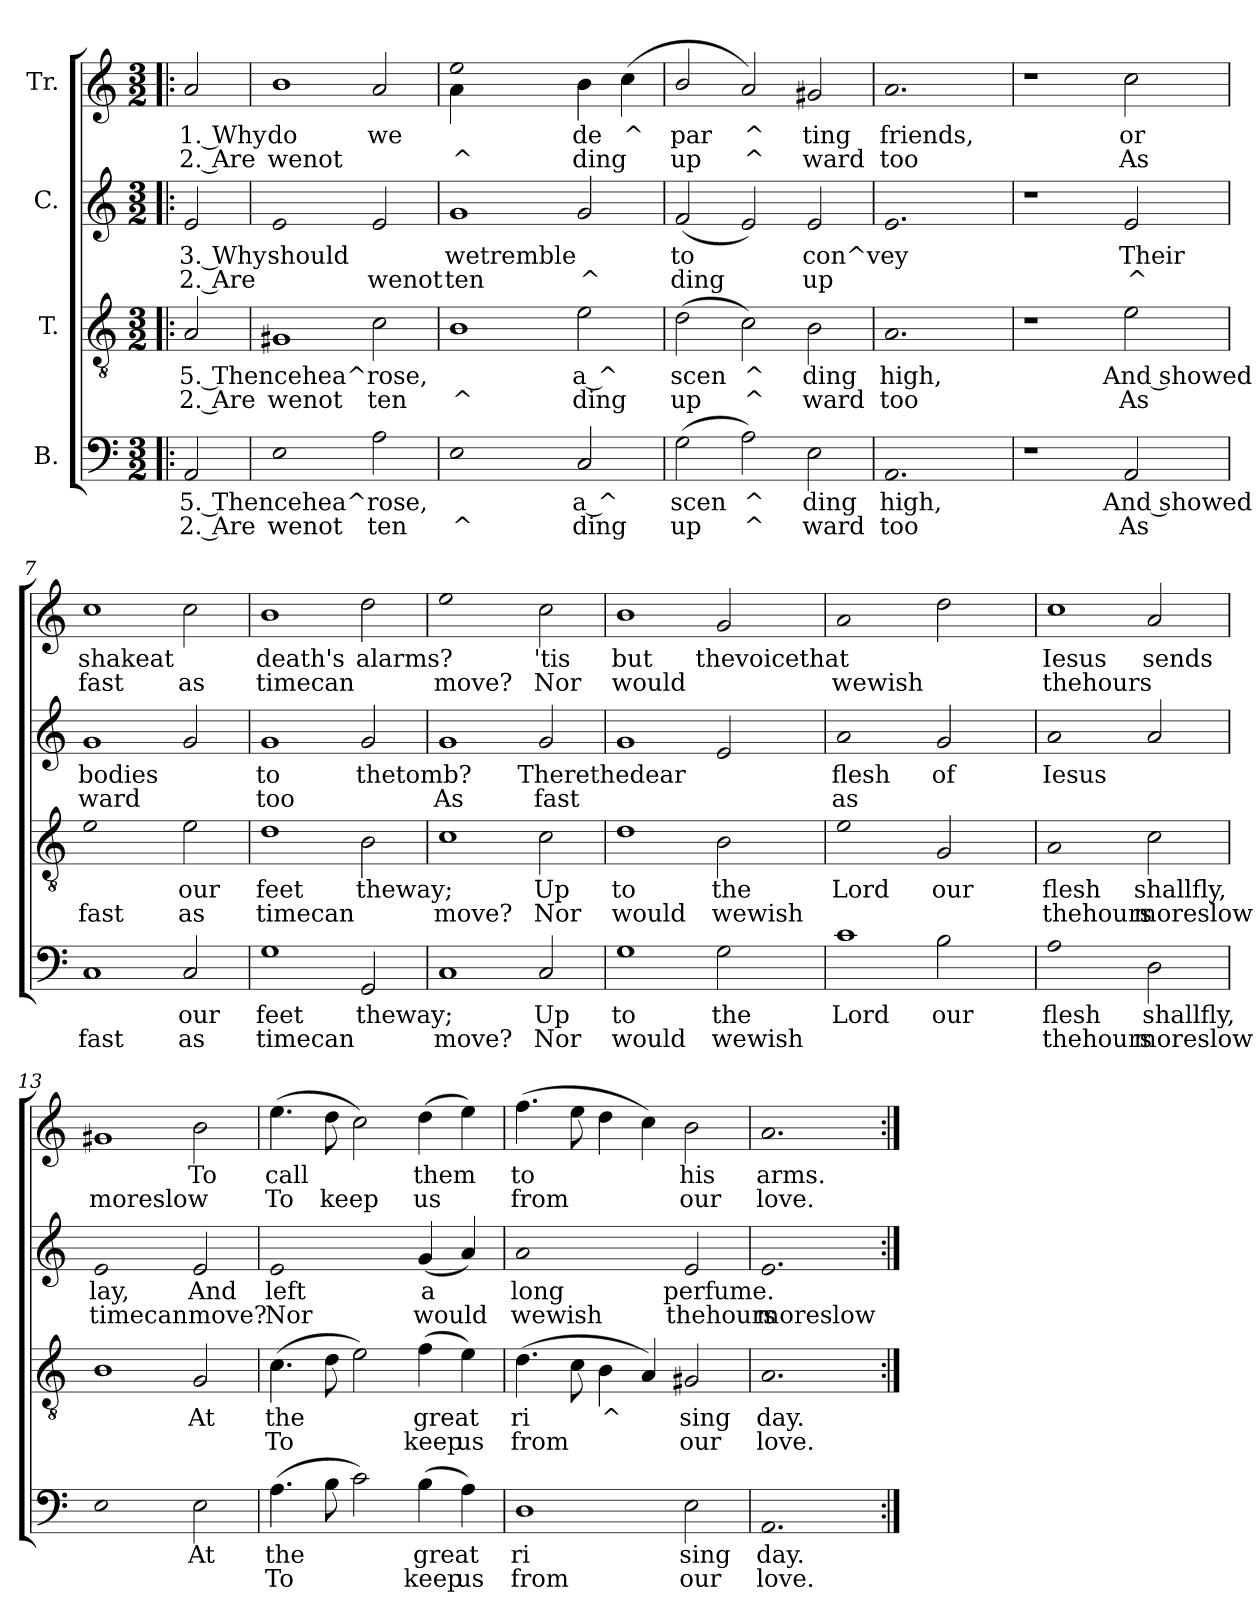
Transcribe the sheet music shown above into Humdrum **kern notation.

**kern	**text	**text	**kern	**text	**text	**kern	**text	**text	**kern	**text	**text
*part4	*part4	*part4	*part3	*part3	*part3	*part2	*part2	*part2	*part1	*part1	*part1
*staff4	*staff4	*staff4	*staff3	*staff3	*staff3	*staff2	*staff2	*staff2	*staff1	*staff1	*staff1
*I"B.	*	*	*I"T.	*	*	*I"C.	*	*	*I"Tr.	*	*
*clefF4	*	*	*clefGv2	*	*	*clefG2	*	*	*clefG2	*	*
*k[]	*	*	*k[]	*	*	*k[]	*	*	*k[]	*	*
*C:	*	*	*C:	*	*	*C:	*	*	*C:	*	*
*M3/2	*	*	*M3/2	*	*	*M3/2	*	*	*M3/2	*	*
=1!|:	=1!|:	=1!|:	=1!|:	=1!|:	=1!|:	=1!|:	=1!|:	=1!|:	=1!|:	=1!|:	=1!|:
!LO:N:head=open	!LO:LY:a:rj	!LO:LY:a:rj	!LO:N:head=open	!LO:LY:b:rj	!LO:LY:b:rj	!LO:N:head=open	!LO:LY:b:rj	!LO:LY:b:rj	!LO:N:head=open	!LO:LY:b:rj	!LO:LY:b:rj
2AA/	5. Thencehea^rose,	2. Are	2A/	5. Thencehea^rose,	2. Are	2e/	3. Why	2. Are	2a/	1. Why	2. Are
=2	=2	=2	=2	=2	=2	=2	=2	=2	=2	=2	=2
!LO:N:head=open	!	!LO:LY:a	!	!	!LO:LY:b	!LO:N:head=open	!LO:LY:b	!	!	!LO:LY:b	!LO:LY:b
1E	.	wenot	1G#X	.	wenot	1e	should	.	1b	do	wenot
!LO:N:head=open	!	!LO:LY:a	!	!	!LO:LY:b	!LO:N:head=open	!	!LO:LY:b	!LO:N:head=open	!LO:LY:b	!
2A\	.	ten	2c\	.	ten	2e/	.	wenot	2a/	we	.
=3	=3	=3	=3	=3	=3	=3	=3	=3	=3	=3	=3
*	*	*	*	*	*	*	*	*	*^	*	*
!LO:N:head=open	!	!LO:LY:a	!	!	!LO:LY:b	!	!LO:LY:b	!LO:LY:b	!LO:N:head=open	!LO:N:head=solid	!LO:LY:b	!LO:LY:b
!	!	!	!	!	!	!	!	!	!	!	!	!LO:LY:b:rj
1E	.	^	1B	.	^	1g	wetremble	ten	1ee	(<4a\	.	^
.	.	.	.	.	.	.	.	.	.	1ryy	.	.
!	!LO:LY:a	!LO:LY:a	!LO:N:head=open	!LO:LY:b	!LO:LY:b	!	!	!LO:LY:b	!LO:N:head=solid	!	!LO:LY:b	!LO:LY:b
2C/	a ^	ding	2e\	a ^	ding	2g/	.	^	4b<\	.	de	ding
!	!	!	!	!	!	!	!	!	!LO:N:head=solid	!	!LO:LY:b	!
.	.	.	.	.	.	.	.	.	(4cc\	4ryy	^	.
=4	=4	=4	=4	=4	=4	=4	=4	=4	=4	=4	=4	=4
!	!LO:LY:a	!LO:LY:a	!	!LO:LY:b	!LO:LY:b	!	!LO:LY:b	!LO:LY:b	!LO:N:head=open	!	!LO:LY:b	!LO:LY:b
*	*	*	*	*	*	*	*	*	*v	*v	*	*
(>2G\	scen	up	(>2d\	scen	up	(<2f/	to	ding	2b/	par	up
!LO:N:head=open	!LO:LY:a	!LO:LY:a	!	!LO:LY:b	!LO:LY:b	!LO:N:head=open	!	!	!LO:N:head=open	!LO:LY:b	!LO:LY:b
2A\)	^	^	2c\)	^	^	2e/)	.	.	2a/)	^	^
!LO:N:head=open	!LO:LY:a	!LO:LY:a	!LO:N:head=open	!LO:LY:b	!LO:LY:b	!LO:N:head=open	!LO:LY:b	!LO:LY:b	!	!LO:LY:b	!LO:LY:b
2E\	ding	ward	2B\	ding	ward	2e/	con^vey	up	2g#X</	ting	ward
=5	=5	=5	=5	=5	=5	=5	=5	=5	=5	=5	=5
!LO:N:head=open	!LO:LY:a	!LO:LY:a	!LO:N:head=open	!LO:LY:b	!LO:LY:b	!LO:N:head=open	!	!	!LO:N:head=open	!LO:LY:b	!LO:LY:b
1.AA	high,	too	1.A	high,	too	1.e	.	.	1.a	friends,	too
=6	=6	=6	=6	=6	=6	=6	=6	=6	=6	=6	=6
1r	.	.	1r	.	.	1r	.	.	1r	.	.
!LO:N:head=open	!LO:LY:a:rj	!LO:LY:a:rj	!LO:N:head=open	!LO:LY:b:rj	!LO:LY:b:rj	!LO:N:head=open	!LO:LY:b	!LO:LY:b	!	!LO:LY:b	!LO:LY:b
2AA/	And showed	As	2e\	And showed	As	2e/	Their	^	2cc\	or	As
=7	=7	=7	=7	=7	=7	=7	=7	=7	=7	=7	=7
!	!	!LO:LY:a:rj	!LO:N:head=open	!	!LO:LY:b:rj	!	!LO:LY:b	!LO:LY:b	!	!LO:LY:b	!LO:LY:b
1C	.	fast	1e	.	fast	1g	bodies	ward	1cc	shakeat	fast
!	!LO:LY:a	!LO:LY:a	!LO:N:head=open	!LO:LY:b	!LO:LY:b	!	!	!	!	!	!LO:LY:b
2C/	our	as	2e\	our	as	2g/	.	.	2cc\	.	as
=8	=8	=8	=8	=8	=8	=8	=8	=8	=8	=8	=8
!	!LO:LY:a	!LO:LY:a	!	!LO:LY:b	!LO:LY:b	!	!LO:LY:b:rj	!LO:LY:b:rj	!	!LO:LY:b	!LO:LY:b
1G	feet	timecan	1d	feet	timecan	1g	to	too	1b	death's	timecan
!	!LO:LY:a	!	!LO:N:head=open	!LO:LY:b	!	!	!LO:LY:b	!	!	!LO:LY:b	!
2GG/	theway;	.	2B\	theway;	.	2g/	thetomb?	.	2dd\	alarms?	.
=9	=9	=9	=9	=9	=9	=9	=9	=9	=9	=9	=9
!	!	!LO:LY:a	!	!	!LO:LY:b	!	!	!LO:LY:b	!LO:N:head=open	!	!LO:LY:b
1C	.	move?	1c	.	move?	1g	.	As	1ee	.	move?
!	!LO:LY:a	!LO:LY:a	!	!LO:LY:b	!LO:LY:b	!	!LO:LY:b	!LO:LY:b	!	!LO:LY:b	!LO:LY:b
2C/	Up	Nor	2c\	Up	Nor	2g/	Therethedear	fast	2cc\	'tis	Nor
=10	=10	=10	=10	=10	=10	=10	=10	=10	=10	=10	=10
!	!LO:LY:a	!LO:LY:a	!	!LO:LY:b	!LO:LY:b	!	!	!	!	!LO:LY:b	!LO:LY:b
1G	to	would	1d	to	would	1g	.	.	1b>	but	would
!	!LO:LY:a	!LO:LY:a	!LO:N:head=open	!LO:LY:b	!LO:LY:b	!LO:N:head=open	!	!	!	!LO:LY:b	!
2G\	the	wewish	2B\	the	wewish	2e/	.	.	2g/	thevoicethat	.
=11	=11	=11	=11	=11	=11	=11	=11	=11	=11	=11	=11
!	!LO:LY:a	!	!LO:N:head=open	!LO:LY:b	!	!LO:N:head=open	!LO:LY:b	!LO:LY:b	!LO:N:head=open	!	!LO:LY:b
1c	Lord	.	1e	Lord	.	1a	flesh	as	1a	.	wewish
!LO:N:head=open	!LO:LY:a	!	!	!LO:LY:b	!	!	!LO:LY:b	!	!	!	!
2B\	our	.	2G/	our	.	2g/	of	.	2dd\	.	.
=12	=12	=12	=12	=12	=12	=12	=12	=12	=12	=12	=12
!LO:N:head=open	!LO:LY:a	!LO:LY:a	!LO:N:head=open	!LO:LY:b	!LO:LY:b	!LO:N:head=open	!LO:LY:b	!	!	!LO:LY:b	!LO:LY:b
1A	flesh	thehours	1A	flesh	thehours	1a	Iesus	.	1cc	Iesus	thehours
!	!LO:LY:a	!LO:LY:a	!	!LO:LY:b	!LO:LY:b	!LO:N:head=open	!	!	!LO:N:head=open	!LO:LY:b	!
2D\	shallfly,	moreslow	2c\	shallfly,	moreslow	2a/	.	.	2a/	sends	.
=13	=13	=13	=13	=13	=13	=13	=13	=13	=13	=13	=13
!LO:N:head=open	!	!	!	!	!	!LO:N:head=open	!LO:LY:b	!LO:LY:b	!	!	!LO:LY:b
1E	.	.	1B	.	.	1e	lay,	timecan	1g#X	.	moreslow
!LO:N:head=open	!LO:LY:a	!	!	!LO:LY:b	!	!LO:N:head=open	!LO:LY:b	!LO:LY:b	!LO:N:head=open	!LO:LY:b	!
2E\	At	.	2G/	At	.	2e/	And	move?	2b\	To	.
=14	=14	=14	=14	=14	=14	=14	=14	=14	=14	=14	=14
!LO:N:head=solid	!LO:LY:a	!LO:LY:a	!LO:N:head=solid	!LO:LY:b	!LO:LY:b	!LO:N:head=open	!LO:LY:b	!LO:LY:b	!LO:N:head=solid	!LO:LY:b	!LO:LY:b
(>4.A\	the	To	(>4.c\	the	To	1e	left	Nor	(>4.ee\	call	To
!LO:N:head=solid	!	!	!	!	!	!	!	!	!	!	!LO:LY:b
8B\	.	.	8d\	.	.	.	.	.	8dd\	.	keep
!	!	!	!LO:N:head=open	!	!	!	!	!	!	!	!
2c\)	.	.	2e\)	.	.	.	.	.	2cc\)	.	.
!LO:N:head=solid	!LO:LY:a	!LO:LY:a	!LO:N:head=solid	!LO:LY:b	!LO:LY:b	!	!LO:LY:b	!LO:LY:b	!	!LO:LY:b	!LO:LY:b
(>4B\	great	keep	(>4f\	great	keep	(<4g/	a	would	(>4dd\	them	us
!LO:N:head=solid	!	!LO:LY:a:rj	!LO:N:head=solid	!	!LO:LY:b:rj	!LO:N:head=solid	!	!	!LO:N:head=solid	!	!
4A\)	.	us	4e\)	.	us	4a/)	.	.	4ee\)	.	.
=15	=15	=15	=15	=15	=15	=15	=15	=15	=15	=15	=15
!	!LO:LY:a:rj	!LO:LY:a:rj	!	!LO:LY:b:rj	!LO:LY:b:rj	!LO:N:head=open	!LO:LY:b	!LO:LY:b	!LO:N:head=solid	!LO:LY:b:rj	!LO:LY:b:rj
1D	ri	from	(>4.d\	ri	from	1a	long	wewish	(>4.ff>\	to	from
!	!	!	!LO:N:head=solid	!	!	!	!	!	!LO:N:head=solid	!	!
.	.	.	8c\	.	.	.	.	.	8ee\	.	.
!	!	!	!LO:N:head=solid	!LO:LY:b	!	!	!	!	!	!	!
.	.	.	4B\	^	.	.	.	.	4dd\	.	.
!	!	!	!LO:N:head=solid	!	!	!	!	!	!LO:N:head=solid	!	!
.	.	.	4A/)	.	.	.	.	.	4cc\)	.	.
!LO:N:head=open	!LO:LY:a	!LO:LY:a	!	!LO:LY:b	!LO:LY:b	!LO:N:head=open	!LO:LY:b	!LO:LY:b	!LO:N:head=open	!LO:LY:b	!LO:LY:b
2E\	sing	our	2G#X/	sing	our	2e/	perfume.	thehours	2b\	his	our
=16	=16	=16	=16	=16	=16	=16	=16	=16	=16	=16	=16
!LO:N:head=open	!LO:LY:a	!LO:LY:a	!LO:N:head=open	!LO:LY:b	!LO:LY:b	!LO:N:head=open	!	!LO:LY:b	!LO:N:head=open	!LO:LY:b	!LO:LY:b
1.AA	day.	love.	1.A	day.	love.	1.e	.	moreslow	1.a	arms.	love.
=:|!	=:|!	=:|!	=:|!	=:|!	=:|!	=:|!	=:|!	=:|!	=:|!	=:|!	=:|!
*-	*-	*-	*-	*-	*-	*-	*-	*-	*-	*-	*-
